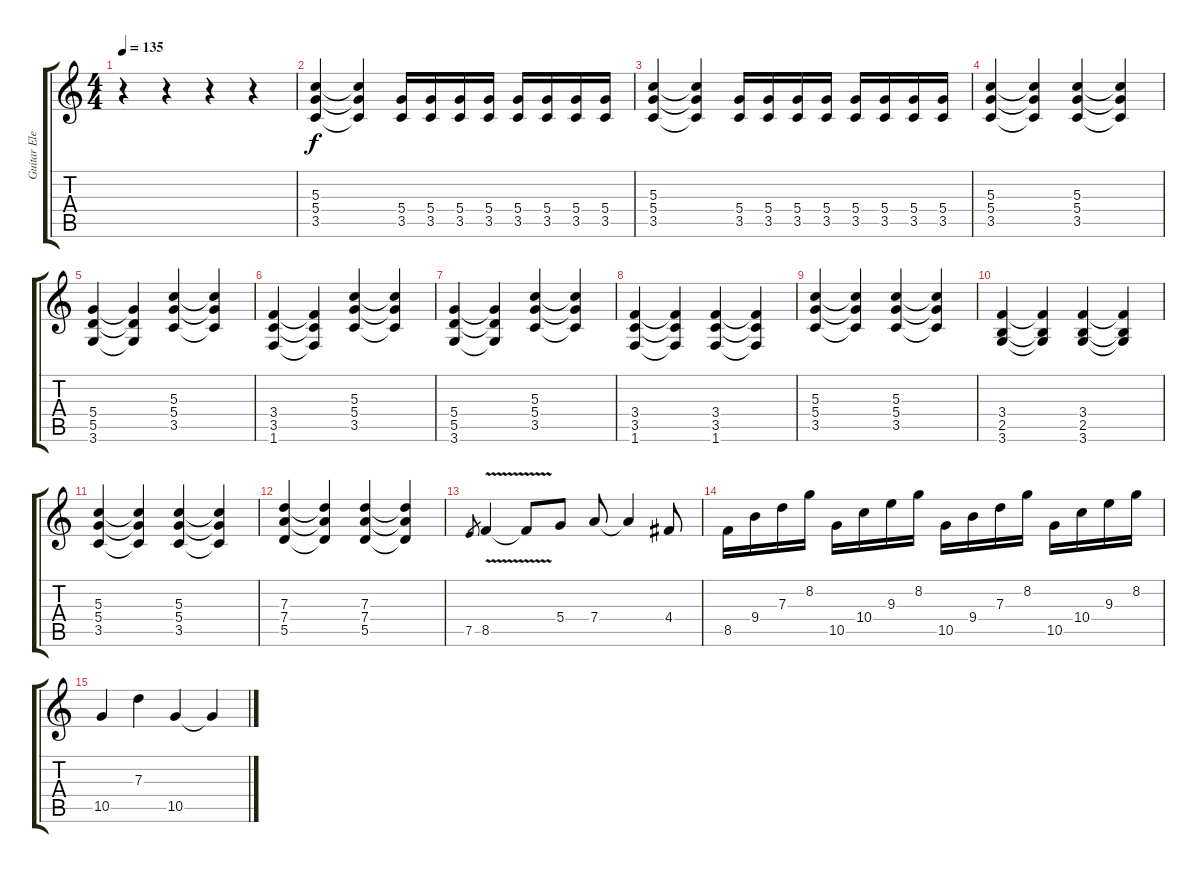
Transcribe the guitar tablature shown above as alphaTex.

\track ("Guitar Electric2" "Guitar Ele") {instrument overdrivenguitar}
\staff {score tabs}
\tuning (E4 B3 G3 D3 A2 E2) {hide}
\ts (4 4)
\tempo 135
\clef g2
\ks c
r.4{dy f instrument overdrivenguitar} r.4 r.4 r.4 |
(5.3 5.4 3.5).4{volume 13} (5.3{t} 5.4{t} 3.5{t}).4 (5.4 3.5).16 (5.4 3.5).16 (5.4 3.5).16 (5.4 3.5).16 (5.4 3.5).16 (5.4 3.5).16 (5.4 3.5).16 (5.4 3.5).16 |
(5.3 5.4 3.5).4{volume 13} (5.3{t} 5.4{t} 3.5{t}).4 (5.4 3.5).16 (5.4 3.5).16 (5.4 3.5).16 (5.4 3.5).16 (5.4 3.5).16 (5.4 3.5).16 (5.4 3.5).16 (5.4 3.5).16 |
(5.3 5.4 3.5).4{volume 11} (5.3{t} 5.4{t} 3.5{t}).4 (5.3 5.4 3.5).4 (5.3{t} 5.4{t} 3.5{t}).4 |
(5.4 5.5 3.6).4 (5.4{t} 5.5{t} 3.6{t}).4 (5.3 5.4 3.5).4 (5.3{t} 5.4{t} 3.5{t}).4 |
(3.4 3.5 1.6).4 (3.4{t} 3.5{t} 1.6{t}).4 (5.3 5.4 3.5).4 (5.3{t} 5.4{t} 3.5{t}).4 |
(5.4 5.5 3.6).4 (5.4{t} 5.5{t} 3.6{t}).4 (5.3 5.4 3.5).4 (5.3{t} 5.4{t} 3.5{t}).4 |
(3.4 3.5 1.6).4 (3.4{t} 3.5{t} 1.6{t}).4 (3.4 3.5 1.6).4 (3.4{t} 3.5{t} 1.6{t}).4 |
(5.3 5.4 3.5).4 (5.3{t} 5.4{t} 3.5{t}).4 (5.3 5.4 3.5).4 (5.3{t} 5.4{t} 3.5{t}).4 |
(3.4 2.5 3.6).4 (3.4{t} 2.5{t} 3.6{t}).4 (3.4 2.5 3.6).4 (3.4{t} 2.5{t} 3.6{t}).4 |
(5.3 5.4 3.5).4 (5.3{t} 5.4{t} 3.5{t}).4 (5.3 5.4 3.5).4 (5.3{t} 5.4{t} 3.5{t}).4 |
(7.3 7.4 5.5).4 (7.3{t} 7.4{t} 5.5{t}).4 (7.3 7.4 5.5).4 (7.3{t} 7.4{t} 5.5{t}).4 |
7.5.8{gr} 8.5{v}.4 8.5{t}.8 5.4.8 7.4.8 7.4{t}.4 4.4.8 |
8.5.16 9.4.16 7.3.16 8.2.16 10.5.16 10.4.16 9.3.16 8.2.16 10.5.16 9.4.16 7.3.16 8.2.16 10.5.16 10.4.16 9.3.16 8.2.16 |
10.5.4 7.3.4 10.5.4 10.5{t}.4
